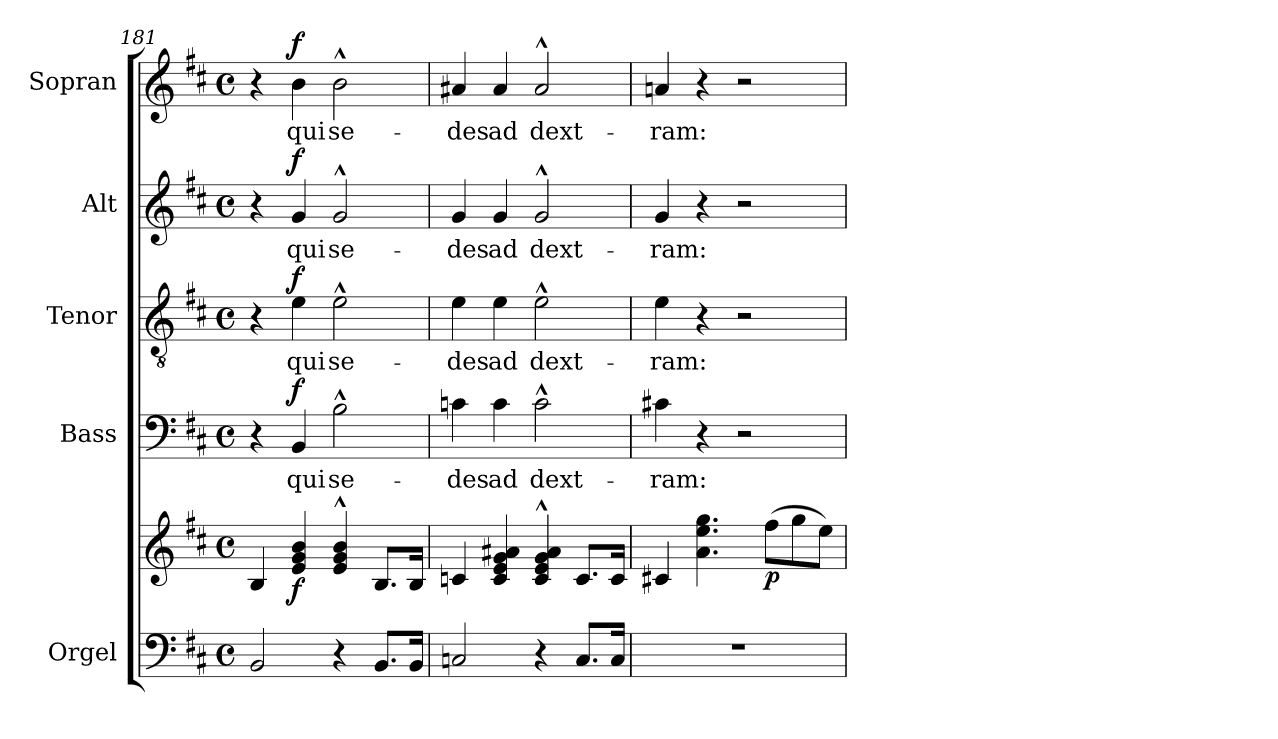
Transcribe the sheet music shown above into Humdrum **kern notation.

**kern	**kern	**dynam	**kern	**text	**dynam	**kern	**text	**dynam	**kern	**text	**dynam	**kern	**text	**dynam
*part5	*part5	*part5	*part4	*part4	*part4	*part3	*part3	*part3	*part2	*part2	*part2	*part1	*part1	*part1
*staff6	*staff5	*staff5/6	*staff4	*staff4	*staff4	*staff3	*staff3	*staff3	*staff2	*staff2	*staff2	*staff1	*staff1	*staff1
*I"Orgel	*	*	*I"Bass	*	*	*I"Tenor	*	*	*I"Alt	*	*	*I"Sopran	*	*
*I'Org.	*	*	*I'B.	*	*	*I'T.	*	*	*I'A.	*	*	*I'S.	*	*
*clefF4	*clefG2	*	*clefF4	*	*	*clefGv2	*	*	*clefG2	*	*	*clefG2	*	*
*k[f#c#]	*k[f#c#]	*	*k[f#c#]	*	*	*k[f#c#]	*	*	*k[f#c#]	*	*	*k[f#c#]	*	*
*D:	*D:	*	*D:	*	*	*D:	*	*	*D:	*	*	*D:	*	*
*M4/4	*M4/4	*	*M4/4	*	*	*M4/4	*	*	*M4/4	*	*	*M4/4	*	*
*met(c)	*met(c)	*	*met(c)	*	*	*met(c)	*	*	*met(c)	*	*	*met(c)	*	*
=181	=181	=181	=181	=181	=181	=181	=181	=181	=181	=181	=181	=181	=181	=181
2BB/	4B/	.	4r	.	.	4r	.	.	4r	.	.	4r	.	.
!	!	!LO:DY:b	!	!LO:LY:b	!LO:DY:a	!	!LO:LY:b	!LO:DY:a	!	!LO:LY:b	!LO:DY:a	!	!LO:LY:b	!LO:DY:a
.	4e/ 4g/ 4b/	f	4BB/	qui	f	4e\	qui	f	4g/	qui	f	4b\	qui	f
!	!	!	!	!LO:LY:b	!	!	!LO:LY:b	!	!	!LO:LY:b	!	!	!LO:LY:b	!
4r	4e/^^> 4g/^^> 4b/^^>	.	2B^^>\	se-	.	2e^^>\	se-	.	2g^^>/	se-	.	2b^^>\	se-	.
8.BB/L	8.B/L	.	.	.	.	.	.	.	.	.	.	.	.	.
16BB/Jk	16B/Jk	.	.	.	.	.	.	.	.	.	.	.	.	.
=182	=182	=182	=182	=182	=182	=182	=182	=182	=182	=182	=182	=182	=182	=182
!	!	!	!	!LO:LY:b	!	!	!LO:LY:b	!	!	!LO:LY:b	!	!	!LO:LY:b	!
2Cn/	4cn/	.	4cn\	-des	.	4e\	-des	.	4g/	-des	.	4a#X/	-des	.
!	!	!	!	!LO:LY:b	!	!	!LO:LY:b	!	!	!LO:LY:b	!	!	!LO:LY:b	!
.	4c/ 4e/ 4g/ 4a#X/	.	4c\	ad	.	4e\	ad	.	4g/	ad	.	4a#/	ad	.
!	!	!	!	!LO:LY:b	!	!	!LO:LY:b	!	!	!LO:LY:b	!	!	!LO:LY:b	!
4r	4c/^^> 4e/^^> 4g/^^> 4a#/^^>	.	2c^^>\	dext-	.	2e^^>\	dext-	.	2g^^>/	dext-	.	2a#^^>/	dext-	.
8.C/L	8.c/L	.	.	.	.	.	.	.	.	.	.	.	.	.
16C/Jk	16c/Jk	.	.	.	.	.	.	.	.	.	.	.	.	.
=183	=183	=183	=183	=183	=183	=183	=183	=183	=183	=183	=183	=183	=183	=183
!	!	!	!	!LO:LY:b	!	!	!LO:LY:b	!	!	!LO:LY:b	!	!	!LO:LY:b	!
1r	4c#X/	.	4c#X\	-ram:	.	4e\	-ram:	.	4g/	-ram:	.	4an/	-ram:	.
.	4.a\ 4.ee\ 4.gg\	.	4r	.	.	4r	.	.	4r	.	.	4r	.	.
.	.	.	2r	.	.	2r	.	.	2r	.	.	2r	.	.
!	!	!LO:DY:b	!	!	!	!	!	!	!	!	!	!	!	!
.	(>8ff#\L	p	.	.	.	.	.	.	.	.	.	.	.	.
.	8gg\	.	.	.	.	.	.	.	.	.	.	.	.	.
.	8ee\J)	.	.	.	.	.	.	.	.	.	.	.	.	.
=	=	=	=	=	=	=	=	=	=	=	=	=	=	=
*-	*-	*-	*-	*-	*-	*-	*-	*-	*-	*-	*-	*-	*-	*-
